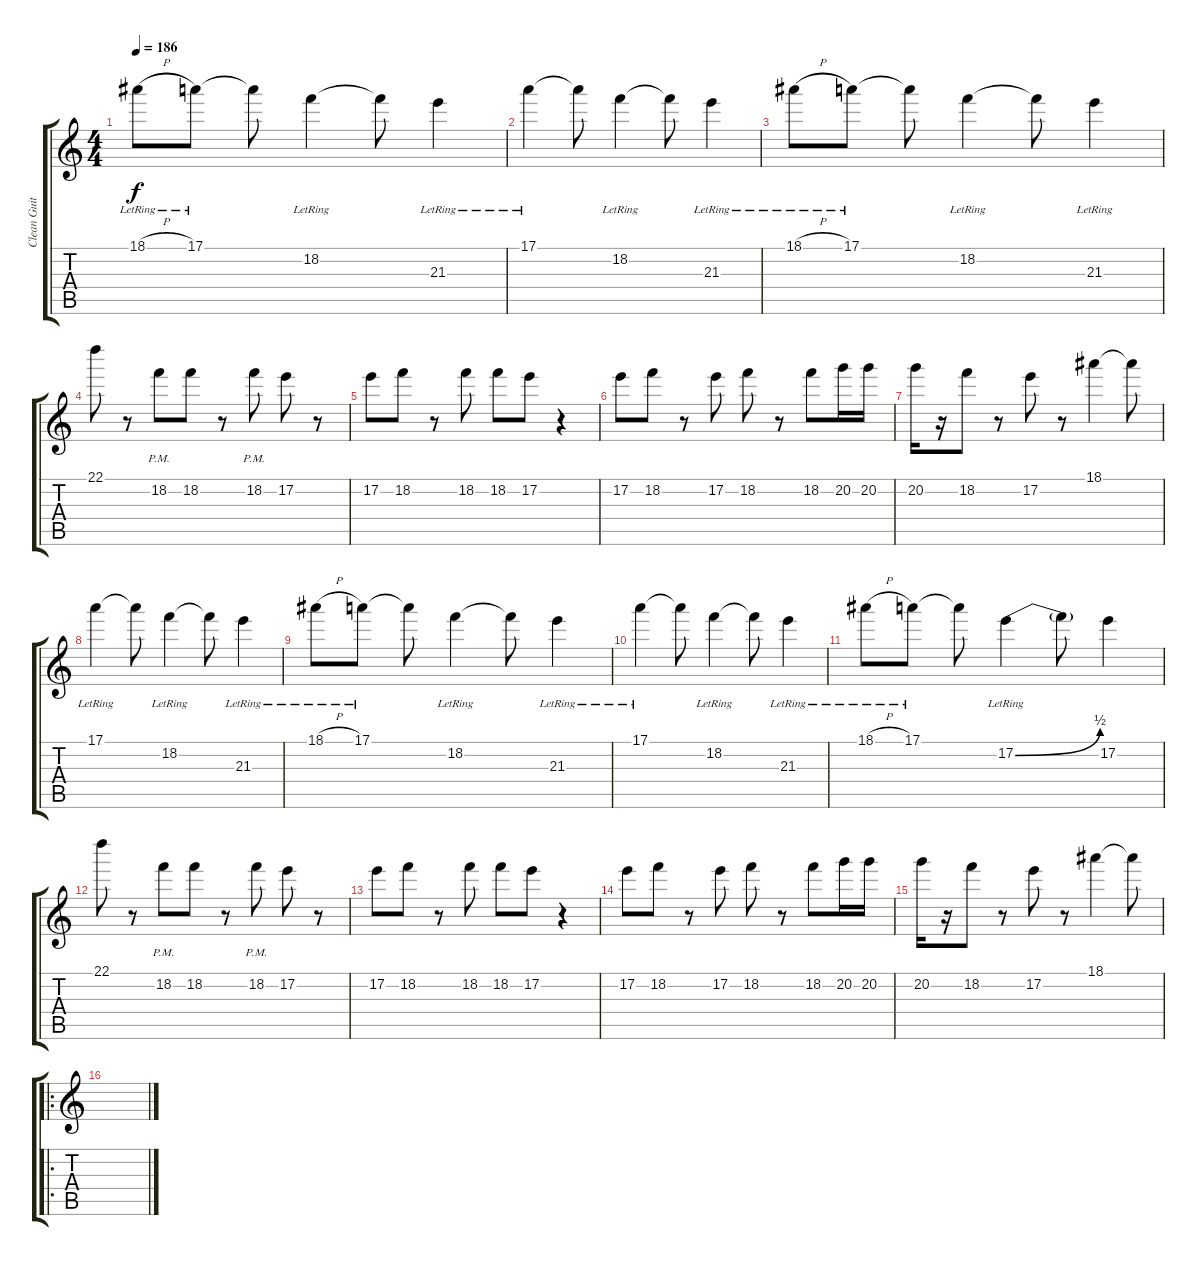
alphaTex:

\track ("Clean Guitar 1" "Clean Guit") {instrument electricguitarclean}
\staff {score tabs}
\tuning (E4 B3 G3 D3 A2 D2) {hide}
\ts (4 4)
\tempo 186
\clef g2
\ks c
18.1{h lr}.8{dy f} 17.1{lr}.8 17.1{t}.8 18.2{lr}.4 18.2{t}.8 21.3{lr}.4 |
17.1{lr}.4 17.1{t}.8 18.2{lr}.4 18.2{t}.8 21.3{lr}.4 |
18.1{h lr}.8 17.1{lr}.8 17.1{t}.8 18.2{lr}.4 18.2{t}.8 21.3{lr}.4 |
22.1.8 r.8 18.2{pm}.8 18.2.8 r.8 18.2{pm}.8 17.2.8 r.8 |
17.2.8 18.2.8 r.8 18.2.8 18.2.8 17.2.8 r.4 |
17.2.8 18.2.8 r.8 17.2.8 18.2.8 r.8 18.2.8 20.2.16 20.2.16 |
20.2.16 r.16 18.2.8 r.8 17.2.8 r.8 18.1.4 18.1{t}.8 |
17.1{lr}.4 17.1{t}.8 18.2{lr}.4 18.2{t}.8 21.3{lr}.4 |
18.1{h lr}.8 17.1{lr}.8 17.1{t}.8 18.2{lr}.4 18.2{t}.8 21.3{lr}.4 |
17.1{lr}.4 17.1{t}.8 18.2{lr}.4 18.2{t}.8 21.3{lr}.4 |
18.1{h lr}.8 17.1{lr}.8 17.1{t}.8 17.2{be (bend 0 0 60 2) lr}.4 17.2{t}.8 17.2.4 |
22.1.8 r.8 18.2{pm}.8 18.2.8 r.8 18.2{pm}.8 17.2.8 r.8 |
17.2.8 18.2.8 r.8 18.2.8 18.2.8 17.2.8 r.4 |
17.2.8 18.2.8 r.8 17.2.8 18.2.8 r.8 18.2.8 20.2.16 20.2.16 |
20.2.16 r.16 18.2.8 r.8 17.2.8 r.8 18.1.4 18.1{t}.8 |
\ro
